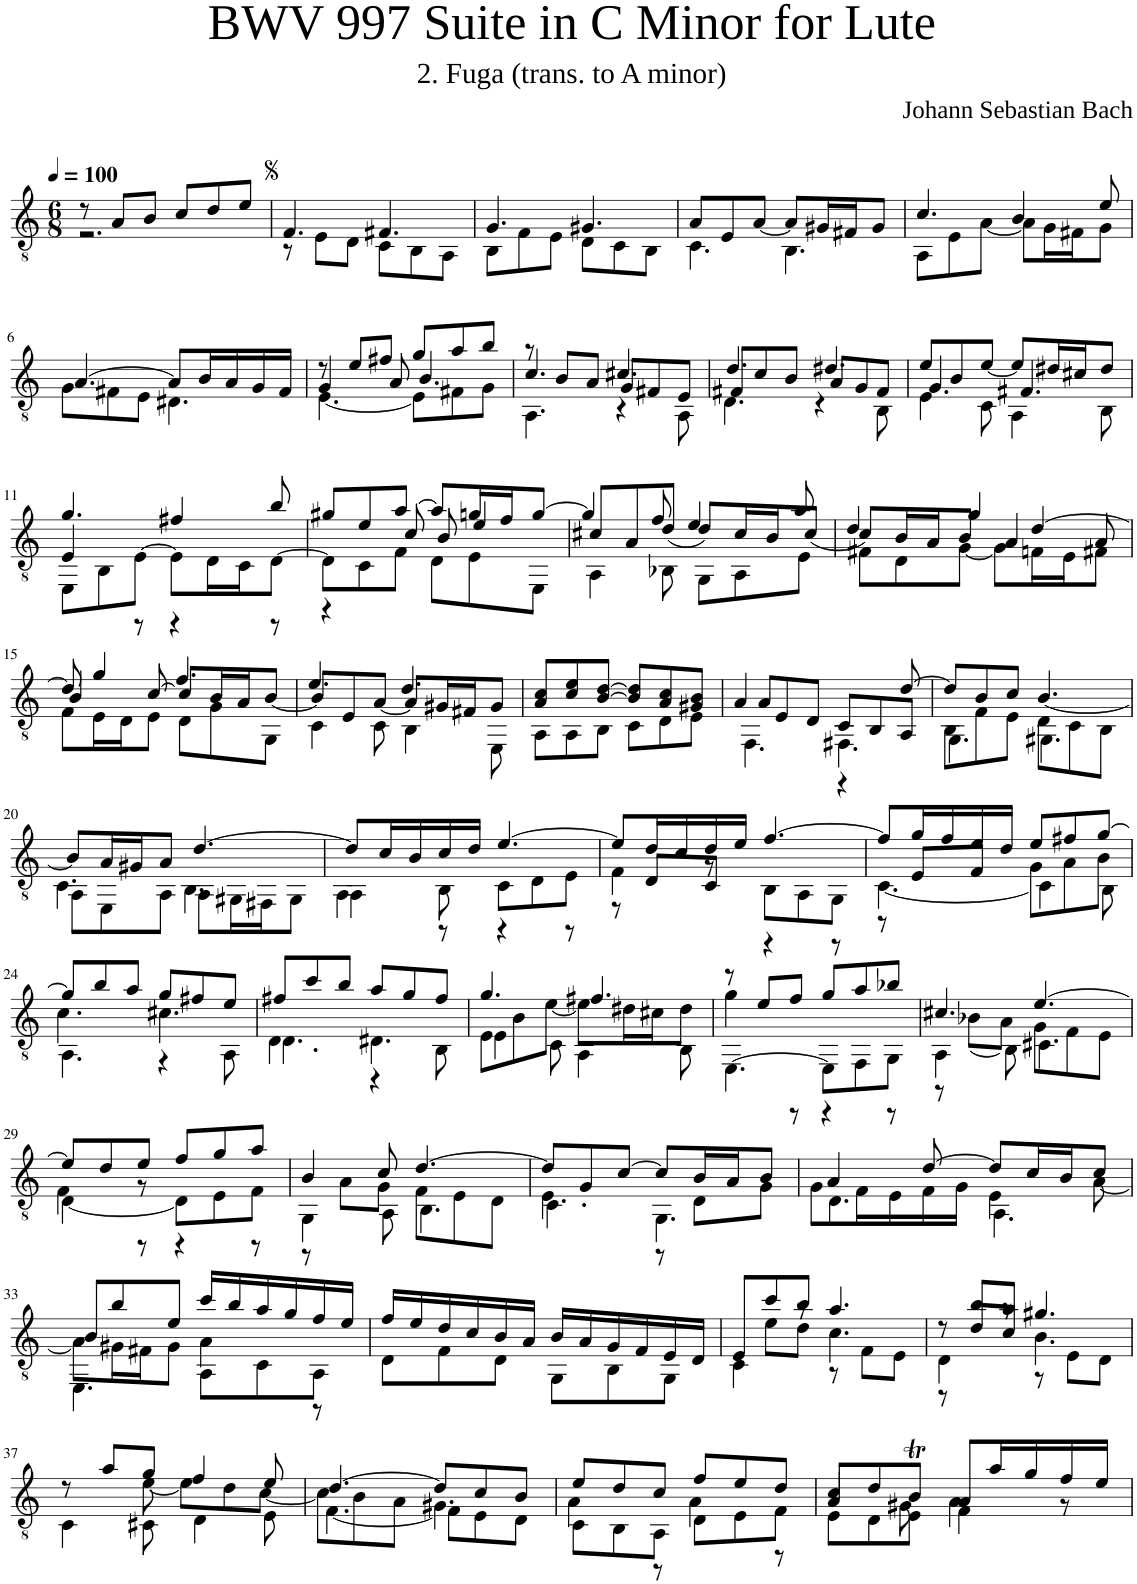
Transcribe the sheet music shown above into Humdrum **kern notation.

**kern
*part1
*staff1
*I"Classical Guitar
*clefGv2
*k[]
*M6/8
*MM100
=1
*^
8r	2.r
8A/L	.
8B/J	.
8c/L	.
8d/	.
8e/J	.
=2	=2
4.F/	8r
.	8E\L
.	8D\J
4.F#X/	8C\L
.	8BB\
.	8AA\J
=3	=3
4.G/	8BB\L
.	8F\
.	8E\J
4.G#X/	8D\L
.	8C\
.	8BB\J
=4	=4
8A/L	4.C\
8E/	.
[<8A/J	.
8A/L]	4.BB\
16G#X/L	.
16F#X/J	.
8G#/J	.
=5	=5
4.c/	8AA\L
.	8E\
.	[8A\J
4B/	8A\L]
.	16G\L
.	16F#X\J
8e/	8G\J
!!LO:LB:g=z	!!
=6	=6
[4.A/	8G\L
.	8F#X\
.	8E\J
8A/L]	4.D#X\
16B/L	.
16A/	.
16G/	.
16F#/JJ	.
=7	=7
*	*^
8r	4G/	[4.E\
8e/L	.	.
8f#X/J	8A/	.
8g/L	4.B/	8E\L]
8a/	.	8F#X\
8b/J	.	8G\J
=8	=8	=8
8r	4.c/	4.AA\
8B/L	.	.
8A/J	.	.
4.c#X/	8G/L	4r
.	8F#X/	.
.	8E/J	8AA\
=9	=9	=9
4.d/	8F#X/L	4.D\
.	8c/	.
.	8B/J	.
4.d#X/	8A/L	4r
.	8G/	.
.	8F#/J	8BB\
=10	=10	=10
8e/L	4.G/	4E\
8B/	.	.
[<8e/J	.	8C\
8e/L]	4.F#X/	4AA\
16d#X/L	.	.
16c#X/J	.	.
8d#/J	.	8BB\
!!LO:LB:g=z	!!	!!
=11	=11	=11
4.g/	8EE\L	4E/
.	8BB\	.
.	[>8E\J	8r
4f#X/	8E\L]	4r
.	16D\L	.
.	16C\J	.
8b/	[>8D\J	8r
=12	=12	=12
8g#X/L	8D\L]	4r
8e/	8C\	.
[8a/J	8F\J	8c/
8a/L]	8D\L	8B/
16gn/L	8E\	4e/
16f/J	.	.
[8g/J	8EE\J	.
=13	=13	=13
4g/]	4AA\	8c#X/L
.	.	8A/
8f/	8BB-X\	(8d/J
(8d/L	8GG\L	4e/
16c#/L	8AA\	.
16B/J	.	.
(8c#/J	8E\J	8a/
=14	=14	=14
4d/	8F#X\L	8c/L)
.	8D\	16B/L
.	.	16A/J
4g/	[8G\J	8B/J
.	8G\L]	4A/
[4d/	16Fn\L	.
.	16E\J	.
.	8F#X\J	8A/
!!LO:LB:g=z	!!	!!
=15	=15	=15
8d/]	8F\L	4B/
4g/	16E\L	.
.	16D\J	.
.	8E\J	[8c/
4.f/	8D\L	8c/L]
.	8G\	16B/L
.	.	16A/J
.	8GG\J	[<8B/J
=16	=16	=16
4.e/	4C\	8B/L]
.	.	8E/
.	8C\	[<8A/J
4.d/	4BB\	8A/L]
.	.	16G#X/L
.	.	16F#X/J
.	8EE\	8G#/J
*	*v	*v
=17	=17
8A/ 8c/L	8AA\L
8c/ 8e/	8AA\
[8B/ [8d/J	8BB\J
8B/] 8d/]L	8C\L
8A/ 8c/	8D\
8G#X/ 8B/J	8E\J
=18	=18
*	*^
4.A/	4.FF\	8A/L
.	.	8E/
.	.	8D/J
8C/L	4.FF#X\	4r
8BB/	.	.
8AA/J	.	[8d/
=19	=19	=19
8BB\L	4.GG\	8d/L]
8F\	.	8B/
8E\J	.	8c/J
[<4.B/	4.GG#X\	8D\L
.	.	8C\
.	.	8BB\J
!!LO:LB:g=z	!!	!!
=20	=20	=20
8B/L]	4.C\	8AA\L
16A/L	.	8EE\
16G#X/J	.	.
8A/J	.	8AA\J
[4.d/	8AA\L	4.BB\
.	16GG#X\L	.
.	16FF#X\J	.
.	8GG#\J	.
=21	=21	=21
8d/L]	4AA\	4AA\
16c/L	.	.
16B/	.	.
16c/	8BB\	8r
16d/JJ	.	.
[4.e/	8C\L	4r
.	8D\	.
.	8E\J	8r
=22	=22	=22
8e/L]	4F\	8r
16d/L	.	8D/L
16c/	.	.
16d/	8r	8C/J
16e/JJ	.	.
[4.f/	8BB\L	4r
.	8AA\	.
.	8GG\J	8r
=23	=23	=23
8f/L]	[4.C\	8r
16g/L	.	8E/L
16f/	.	.
16e/	.	8F/J
16d/JJ	.	.
8e/L	8G\L	4C\]
8f#X/	8A\	.
[8g/J	8B\J	8BB\
!!LO:LB:g=z	!!	!!
=24	=24	=24
8g/L]	4.AA\	4.c\
8b/	.	.
8a/J	.	.
8g/L	4.c#X\	4r
8f#X/	.	.
8e/J	.	8AA\
=25	=25	=25
8f#X/L	4.D\	4.D\
8cc/	.	.
8b/J	.	.
8a/L	4.D#X\	4r
8g/	.	.
8f#/J	.	8BB\
=26	=26	=26
4.g/	4E\	8E\L
.	.	8B\
.	8C\	[<8e\J
4.f#X/	4AA\	8e\L]
.	.	16d#X\L
.	.	16c#X\J
.	8BB\	8d#\J
=27	=27	=27
8r	[>4.EE\	4g\
8e/L	.	.
8f/J	.	8r
8g/L	8EE\L]	4r
8a/	8FF\	.
8b-X/J	8GG\J	8r
=28	=28	=28
4.c#X/	4AA\	8r
.	.	8B-X\L
.	8BB\	8A\J)
[4.e/	8G\L	4.C#X\
.	8F\	.
.	8E\J	.
!!LO:LB:g=z	!!	!!
=29	=29	=29
8e/L]	[4D\	4F\
8d/	.	.
8e/J	8r	8r
8f/L	8D\L]	4r
8g/	8E\	.
8a/J	8F\J	8r
=30	=30	=30
4B/	4GG\	8r
.	.	8A\L
8c/	8AA\	8G\J
[4.d/	8F\L	4.BB\
.	8E\	.
.	8D\J	.
=31	=31	=31
8d/L]	4.E\	4.C\
8G/	.	.
[8c/J	.	.
8c/L]	4.GG\	8r
16B/L	.	8D\L
16A/J	.	.
8B/J	.	8G\J
=32	=32	=32
4A/	8G\L	4.D\
.	16F\L	.
.	16E\	.
[8d/	16F\	.
.	16G\JJ	.
8d/L]	4.AA\	4E\
16c/L	.	.
16B/J	.	.
8c/J	.	[8A\
!!LO:LB:g=z	!!	!!
=33	=33	=33
8B/L	4.EE\	8A\L]
8b/	.	16G#X\L
.	.	16F#X\J
8e/J	.	8G#\J
16cc/LL	8AA\L	4A\
16b/	.	.
16a/	8C\	.
16g/	.	.
16f/	8AA\J	8r
16e/JJ	.	.
*	*v	*v
=34	=34
16f/LL	8D\L
16e/	.
16d/	8F\
16c/	.
16B/	8D\J
16A/JJ	.
16B/LL	8GG\L
16A/	.
16G/	8BB\
16F/	.
16E/	8GG\J
16D/JJ	.
=35	=35
*	*^
8E/L	4C\	8ryy
8cc/	.	8e\L
8b/J	8r	8d\J
4.a/	4.c\	8r
.	.	8F\L
.	.	8E\J
=36	=36	=36
8r	4D\	8r
8b/L	.	8d/L
8a/J	8r	8c/J
4.g#X/	4.B\	8r
.	.	8E\L
.	.	8D\J
!!LO:LB:g=z	!!	!!
=37	=37	=37
8r	4C\	4ryy
8a/L	.	.
8g/J	8C#X\	[8e\
4f/	4D\	8e\L]
.	.	8d\
8e/	8E\	[8c\J
=38	=38	=38
[4.d/	8c\L]	[4.F\
.	8B\	.
.	8A\J	.
8d/L]	4.G#X\	8F\L]
8c/	.	8E\
8B/J	.	8D\J
=39	=39	=39
8e/L	8C\L	4A\
8d/	8BB\	.
8c/J	8AA\J	8r
8f/L	8D\L	4A\
8e/	8E\	.
8d/J	8F\J	8r
=40	=40	=40
8c/L	8E\L	4A/
8d/	8D\	.
8Bt/J	8E\J	8G#X\
8A/L	4F\	4A\
16a/L	.	.
16g/	.	.
16f/	8r	8ryy
16e/JJ	.	.
*v	*v	*v
=
*-
